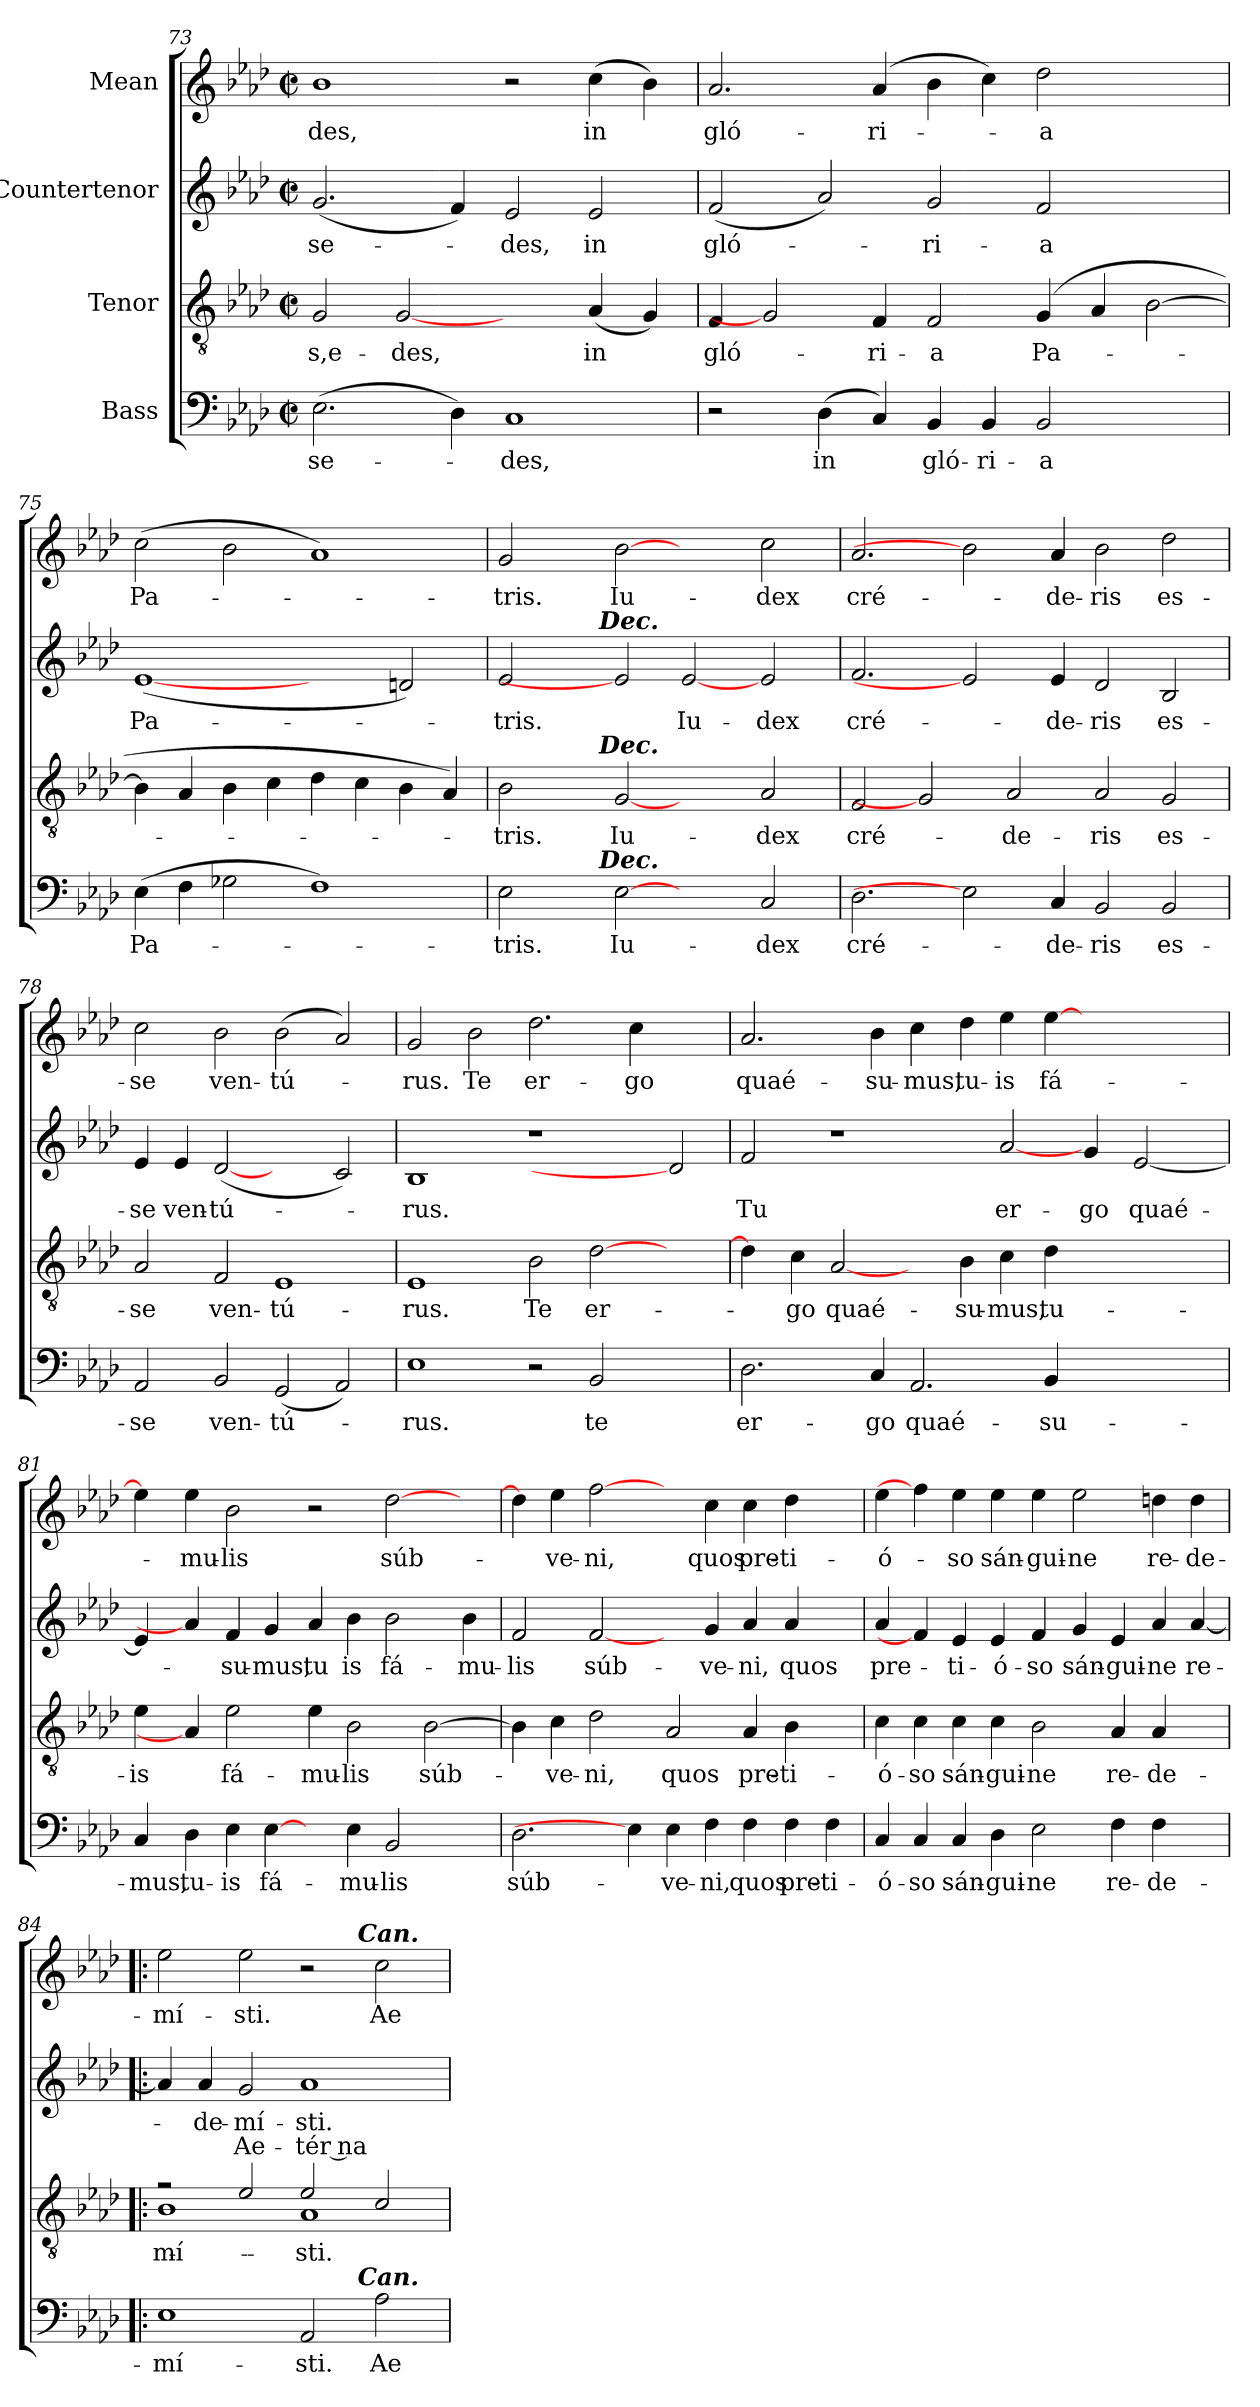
**kern	**text	**kern	**text	**kern	**text	**text	**kern	**text
*part4	*part4	*part3	*part3	*part2	*part2	*part2	*part1	*part1
*staff4	*staff4	*staff3	*staff3	*staff2	*staff2	*staff2	*staff1	*staff1
*I"Bass	*	*I"Tenor	*	*I"Countertenor	*	*	*I"Mean	*
*clefF4	*	*clefGv2	*	*clefG2	*	*	*clefG2	*
*k[b-e-a-d-]	*	*k[b-e-a-d-]	*	*k[b-e-a-d-]	*	*	*k[b-e-a-d-]	*
*A-:	*	*A-:	*	*A-:	*	*	*A-:	*
*M2/2	*	*M2/2	*	*M2/2	*	*	*M2/2	*
*met(c|)	*	*met(c|)	*	*met(c|)	*	*	*met(c|)	*
=73	=73	=73	=73	=73	=73	=73	=73	=73
!	!LO:LY:b:cj	!	!LO:LY:b:cj	!	!LO:LY:b:cj	!	!	!LO:LY:b:cj
(>2.E-\	se-	2G/	s,e-	(<2.g/	se-	.	1b-	-des,
!	!	!	!LO:LY:b:cj	!	!	!	!	!
.	.	[2G	-des,	.	.	.	.	.
4D-\)	.	.	.	4f/)	.	.	.	.
!	!LO:LY:b:cj	!	!	!	!LO:LY:b:cj	!	!	!
1C	-des,	2ryy	.	2e-/	-des,	.	2r	.
!	!	!	!LO:LY:b:cj	!	!LO:LY:b:cj	!	!	!LO:LY:b:cj
.	.	(<4A-/	in	2e-/	in	.	(>4cc\	in
.	.	4G/)	.	.	.	.	4b-\)	.
=74	=74	=74	=74	=74	=74	=74	=74	=74
!	!	!	!LO:LY:b:cj	!	!LO:LY:b	!	!	!LO:LY:b:cj
2r	.	4F/	gló-	(<2f/	gló-	.	2.a-/	gló-
.	.	2G]	.	.	.	.	.	.
!	!LO:LY:b:cj	!	!	!	!	!	!	!
(>4D-\	in	.	.	2a-/)	.	.	.	.
!	!	!	!LO:LY:b:rj	!	!	!	!	!LO:LY:b:cj
4C/)	.	4F/	-ri-	.	.	.	(>4a-/	-ri-
!	!LO:LY:b:cj	!	!LO:LY:b:cj	!	!LO:LY:b:cj	!	!	!
4BB-/	gló-	2F/	-a	2g/	-ri-	.	4b-\	.
!	!LO:LY:b:rj	!	!	!	!	!	!	!
4BB-/	-ri-	.	.	.	.	.	4cc\)	.
!	!LO:LY:b:cj	!	!LO:LY:b:cj	!	!LO:LY:b:cj	!	!	!LO:LY:b:cj
2BB-/	-a	(>4G/	Pa-	2f/	-a	.	2dd-\	-a
.	.	4A-/	.	.	.	.	.	.
2ryy	.	[>2B-\	.	2ryy	.	.	2ryy	.
=75	=75	=75	=75	=75	=75	=75	=75	=75
!	!LO:LY:b:cj	!	!	!	!LO:LY:b:cj	!	!	!LO:LY:b:cj
(>4E-\	Pa-	4B-\]	.	(<[1e-	Pa-	.	(>2cc\	Pa-
4F\	.	4A-/	.	.	.	.	.	.
2G-X\	.	4B-\	.	.	.	.	2b-\	.
.	.	4c\	.	.	.	.	.	.
1F)	.	4d-\	.	2ryy	.	.	1a-)	.
.	.	4c\	.	.	.	.	.	.
.	.	4B-\	.	2dn/)	.	.	.	.
.	.	4A-/)	.	.	.	.	.	.
!!LO:PB:g=z
=76	=76	=76	=76	=76	=76	=76	=76	=76
!	!LO:LY:b:cj	!	!LO:LY:b:cj	!	!LO:LY:b:cj	!	!	!LO:LY:b:cj
*^	*	*^	*	*^	*	*	*	*
2E-\	4ryy	-tris.	2B-\	4ryy	-tris.	2e-/	4ryy	-tris.	.	2g/	-tris.
.	8ryy	.	.	8ryy	.	.	8ryy	.	.	.	.
.	16ryy	.	.	16ryy	.	.	16ryy	.	.	.	.
.	64ryy	.	.	64ryy	.	.	64ryy	.	.	.	.
!	!	!	!	!	!	!	!LO:TX:a:Bi:t=Dec.	!	!	!	!
!	!	!	!	!LO:TX:a:Bi:t=Dec.	!	!	!	!	!	!	!
!	!LO:TX:a:Bi:t=Dec.	!	!	!	!	!	!	!	!	!	!
.	1ryy	.	.	1ryy	.	.	1ryy	.	.	.	.
!	!	!LO:LY:b:cj	!	!	!LO:LY:b:cj	!	!	!	!	!	!LO:LY:b:cj
[2E-	.	Iu-	[2G	.	Iu-	2e-]	.	.	.	[2b-	Iu-
!	!	!	!	!	!	!	!	!LO:LY:b:cj	!	!	!
2ryy	.	.	2ryy	.	.	[2e-	.	Iu-	.	2ryy	.
.	2ryy	.	.	2ryy	.	.	2ryy	.	.	.	.
!	!	!LO:LY:b:cj	!	!	!LO:LY:b:cj	!	!	!LO:LY:b:cj	!	!	!LO:LY:b:cj
2C/	.	-dex	2A-/	.	-dex	2e-/	.	-dex	.	2cc\	-dex
.	32.ryy	.	.	32.ryy	.	.	32.ryy	.	.	.	.
=77	=77	=77	=77	=77	=77	=77	=77	=77	=77	=77	=77
!	!	!LO:LY:b:cj	!	!	!LO:LY:b:cj	!	!	!LO:LY:b:cj	!	!	!LO:LY:b:cj
*v	*v	*	*	*	*	*v	*v	*	*	*	*
*	*	*v	*v	*	*	*	*	*	*
2.D-\	cré-	2F/	cré-	2.f/	cré-	.	2.a-/	cré-
.	.	2G]	.	.	.	.	.	.
2E-]	.	.	.	2e-]	.	.	2b-]	.
!	!	!	!LO:LY:b:cj	!	!	!	!	!
.	.	2A-/	-de-	.	.	.	.	.
!	!LO:LY:b:cj	!	!	!	!LO:LY:b:cj	!	!	!LO:LY:b:cj
4C/	-de-	.	.	4e-/	-de-	.	4a-/	-de-
!	!LO:LY:b:cj	!	!LO:LY:b:cj	!	!LO:LY:b:cj	!	!	!LO:LY:b:cj
2BB-/	-ris	2A-/	-ris	2d-/	-ris	.	2b-\	-ris
!	!LO:LY:b:cj	!	!LO:LY:b:cj	!	!LO:LY:b:cj	!	!	!LO:LY:b:cj
2BB-/	es-	2G/	es-	2B-/	es-	.	2dd-\	es-
=78	=78	=78	=78	=78	=78	=78	=78	=78
!	!LO:LY:b:cj	!	!LO:LY:b:cj	!	!LO:LY:b:cj	!	!	!LO:LY:b:cj
2AA-/	-se	2A-/	-se	4e-/	-se	.	2cc\	-se
!	!	!	!	!	!LO:LY:b:cj	!	!	!
.	.	.	.	4e-/	ven-	.	.	.
!	!LO:LY:b:cj	!	!LO:LY:b:cj	!	!LO:LY:b:rj	!	!	!LO:LY:b:cj
2BB-/	ven-	2F/	ven-	(<[2d-	-tú-	.	2b-\	ven-
!	!LO:LY:b:cj	!	!LO:LY:b:cj	!	!	!	!	!LO:LY:b:cj
(<2GG/	-tú-	1E-	-tú-	2ryy	.	.	(>2b-\	-tú-
2AA-/)	.	.	.	2c/)	.	.	2a-/)	.
=79	=79	=79	=79	=79	=79	=79	=79	=79
!	!LO:LY:b:cj	!	!LO:LY:b:cj	!	!LO:LY:b:cj	!	!	!LO:LY:b:cj
1E-	-rus.	1E-	-rus.	1B-	-rus.	.	2g/	-rus.
!	!	!	!	!	!	!	!	!LO:LY:b:cj
.	.	.	.	.	.	.	2b-\	Te
!	!	!	!LO:LY:b:cj	!	!	!	!	!LO:LY:b:cj
2r	.	2B-\	Te	1r	.	.	2.dd-\	er-
!	!LO:LY:b:cj	!	!LO:LY:b:cj	!	!	!	!	!
2BB-/	te	[<2d-\	er-	.	.	.	.	.
!	!	!	!	!	!	!	!	!LO:LY:b:cj
.	.	.	.	.	.	.	4cc\	-go
2ryy	.	2ryy	.	2d-]	.	.	2ryy	.
!!LO:LB:g=z
=80	=80	=80	=80	=80	=80	=80	=80	=80
!	!LO:LY:b:cj	!	!	!	!LO:LY:b:cj	!	!	!LO:LY:b:cj
*	*	*^	*	*	*	*	*	*
2.D-\	er-	4d-\]	32.ryy	.	2f/	Tu	.	2.a-/	quaé-
.	.	.	1ryy	.	.	.	.	.	.
!	!	!	!	!LO:LY:b:cj	!	!	!	!	!
.	.	4c\	.	-go	.	.	.	.	.
!	!	!	!	!LO:LY:b:cj	!	!	!	!	!
.	.	[2A-/	.	quaé-	1r	.	.	.	.
!	!LO:LY:b:cj	!	!	!	!	!	!	!	!LO:LY:b:cj
4C/	-go	.	.	.	.	.	.	4b-\	-su-
!	!LO:LY:b:cj	!	!	!	!	!	!	!	!LO:LY:b:cj
2.AA-/	quaé-	4ryy	.	.	.	.	.	4cc\	-mus,
.	.	.	1ryy	.	.	.	.	.	.
!	!	!	!	!LO:LY:b:cj	!	!	!	!	!LO:LY:b:cj
.	.	4B-\	.	-su-	.	.	.	4dd-\	tu-
!	!	!	!	!LO:LY:b:cj	!	!LO:LY:b:cj	!	!	!LO:LY:b:cj
.	.	4c\	.	-mus,	[2a-/	er-	.	4ee-\	-is
!	!LO:LY:b:cj	!	!	!LO:LY:b:cj	!	!	!	!	!LO:LY:b:cj
4BB-/	-su-	4d-\	.	tu-	.	.	.	[>4ee-\	fá-
!	!	!	!	!	!	!LO:LY:b:cj	!	!	!
2.ryy	.	2.ryy	.	.	4g/	-go	.	2.ryy	.
.	.	.	2ryy	.	.	.	.	.	.
!	!	!	!	!	!	!LO:LY:b	!	!	!
.	.	.	.	.	[<2e-/	quaé-	.	.	.
.	.	.	8ryy	.	.	.	.	.	.
.	.	.	16ryy	.	.	.	.	.	.
.	.	.	64ryy	.	.	.	.	.	.
=81	=81	=81	=81	=81	=81	=81	=81	=81	=81
!	!LO:LY:b:cj	!	!	!LO:LY:b:cj	!	!	!	!	!
*	*	*v	*v	*	*	*	*	*	*
4C/	-mus,	4e-\	-is	4e-/]	.	.	4ee-\]	.
!	!LO:LY:b:cj	!	!	!	!	!	!	!LO:LY:b:cj
4D-\	tu-	4A-/]	.	4a-/]	.	.	4ee-\	-mu-
!	!LO:LY:b:cj	!	!LO:LY:b:cj	!	!LO:LY:b:cj	!	!	!LO:LY:b:cj
4E-\	-is	2e-\	fá-	4f/	-su-	.	2b-\	-lis
!	!LO:LY:b:cj	!	!	!	!LO:LY:b:cj	!	!	!
[4E-\	fá-	.	.	4g/	-mus,	.	.	.
!	!	!	!LO:LY:b:cj	!	!LO:LY:b:cj	!	!	!
4ryy	.	4e-\	-mu-	4a-/	tu	.	2r	.
!	!LO:LY:b:cj	!	!LO:LY:b:cj	!	!LO:LY:b:cj	!	!	!
4E-\	-mu-	2B-\	-lis	4b-\	is	.	.	.
!	!LO:LY:b:cj	!	!	!	!LO:LY:b:cj	!	!	!LO:LY:b
2BB-/	-lis	.	.	2b-\	fá-	.	[>2dd-\	súb-
!	!	!	!LO:LY:b	!	!	!	!	!
.	.	[>2B-\	súb-	.	.	.	.	.
!	!	!	!	!	!LO:LY:b:cj	!	!	!
4ryy	.	.	.	4b-\	-mu-	.	4ryy	.
=82	=82	=82	=82	=82	=82	=82	=82	=82
!	!LO:LY:b:cj	!	!	!	!LO:LY:b:cj	!	!	!
2.D-\	súb-	4B-\]	.	2f/	-lis	.	4dd-\]	.
!	!	!	!LO:LY:b:cj	!	!	!	!	!LO:LY:b:cj
.	.	4c\	-ve-	.	.	.	4ee-\	-ve-
!	!	!	!LO:LY:b:cj	!	!LO:LY:b:cj	!	!	!LO:LY:b:cj
.	.	2d-\	-ni,	[2f/	súb-	.	[2ff\	-ni,
4E-\]	.	.	.	.	.	.	.	.
!	!LO:LY:b:cj	!	!LO:LY:b:cj	!	!	!	!	!
4E-\	-ve-	2A-/	quos	4ryy	.	.	4ryy	.
!	!LO:LY:b:cj	!	!	!	!LO:LY:b:cj	!	!	!LO:LY:b:cj
4F\	-ni,	.	.	4g/	-ve-	.	4cc\	quos
!	!LO:LY:b:cj	!	!LO:LY:b:cj	!	!LO:LY:b:cj	!	!	!LO:LY:b:cj
4F\	quos	4A-/	pre-	4a-/	-ni,	.	4cc\	pre-
!	!LO:LY:b:cj	!	!LO:LY:b:cj	!	!LO:LY:b:cj	!	!	!LO:LY:b:cj
4F\	pre-	4B-\	-ti-	4a-/	quos	.	4dd-\	-ti-
!	!LO:LY:b:cj	!	!	!	!	!	!	!
4F\	-ti-	4ryy	.	4ryy	.	.	4ryy	.
!!LO:LB:g=z
=83	=83	=83	=83	=83	=83	=83	=83	=83
!	!LO:LY:b:cj	!	!LO:LY:b:cj	!	!LO:LY:b:cj	!	!	!LO:LY:b:cj
4C/	-ó-	4c\	-ó-	4a-/	pre-	.	4ee-\	-ó-
!	!LO:LY:b:cj	!	!LO:LY:b:cj	!	!	!	!	!
4C/	-so	4c\	-so	4f/]	.	.	4ff\]	.
!	!LO:LY:b	!	!LO:LY:b	!	!LO:LY:b:rj	!	!	!LO:LY:b:cj
4C/	sán-	4c\	sán-	4e-/	-ti-	.	4ee-\	-so
!	!LO:LY:b:cj	!	!LO:LY:b:cj	!	!LO:LY:b:cj	!	!	!LO:LY:b
4D-\	-gui-	4c\	-gui-	4e-/	-ó-	.	4ee-\	sán-
!	!LO:LY:b:rj	!	!LO:LY:b:rj	!	!LO:LY:b:cj	!	!	!LO:LY:b:cj
2E-\	-ne	2B-\	-ne	4f/	-so	.	4ee-\	-gui-
!	!	!	!	!	!LO:LY:b	!	!	!LO:LY:b:rj
.	.	.	.	4g/	sán-	.	2ee-\	-ne
!	!LO:LY:b	!	!LO:LY:b	!	!LO:LY:b:cj	!	!	!
4F\	re-	4A-/	re-	4e-/	-gui-	.	.	.
!	!LO:LY:b:rj	!	!LO:LY:b:rj	!	!LO:LY:b:rj	!	!	!LO:LY:b
4F\	-de-	4A-/	-de-	4a-/	-ne	.	4ddn\	re-
!	!	!	!	!	!LO:LY:b:cj	!	!	!LO:LY:b:rj
4ryy	.	4ryy	.	[<4a-/	re-	.	4dd\	-de-
=84!|:	=84!|:	=84!|:	=84!|:	=84!|:	=84!|:	=84!|:	=84!|:	=84!|:
!	!	!LO:TX:a:Bi:t=Can.	!	!	!	!	!	!
!	!LO:LY:b:cj	!	!LO:LY:b:cj	!	!	!	!	!LO:LY:b:cj
*^	*	*^	*	*	*	*	*^	*
1E-	1ryy	-mí-	2r	1B-	-mí-	4a-/]	.	.	2ee-\	1ryy	-mí-
!	!	!	!	!	!	!	!LO:LY:b	!	!	!	!
.	.	.	.	.	.	4a-/	-de-	.	.	.	.
!	!	!	!	!	!	!	!LO:LY:b:rj	!LO:LY:b:cj	!	!	!LO:LY:b:cj
.	.	.	2e-/	.	.	2g/	-mí-	-Ae-	2ee-\	.	-sti.
!	!	!LO:LY:b:cj	!	!	!LO:LY:b:cj	!	!LO:LY:b:cj	!LO:LY:b:cj	!	!	!
2AA-/	4..ryy	-sti.	2e-/	1A-	-sti.	1a-	-sti.	tér na-	2r	4..ryy	.
!	!	!	!	!	!	!	!	!	!	!LO:TX:a:Bi:t=Can.	!
!	!LO:TX:a:Bi:t=Can.	!	!	!	!	!	!	!	!	!	!
.	2ryy	.	.	.	.	.	.	.	.	2ryy	.
!	!	!LO:LY:b:cj	!	!	!	!	!	!	!	!	!LO:LY:b:cj
2A-\	.	Ae-	2c/	.	.	.	.	.	2cc\	.	Ae-
.	16ryy	.	.	.	.	.	.	.	.	16ryy	.
*v	*v	*	*	*	*	*	*	*	*v	*v	*
*	*	*v	*v	*	*	*	*	*	*
=	=	=	=	=	=	=	=	=
*-	*-	*-	*-	*-	*-	*-	*-	*-
